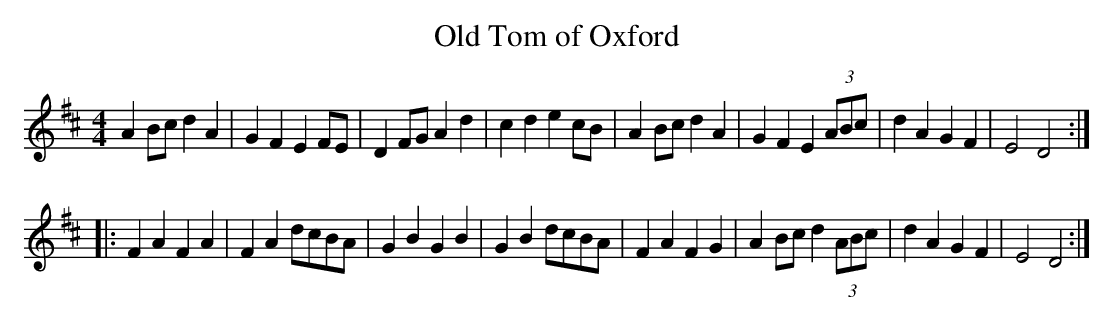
X:1
T:Old Tom of Oxford
M:4/4
K:D
A2Bc d2A2 | G2F2 E2 FE | D2FG A2d2 | c2d2 e2cB | \
A2Bc d2A2 | G2F2 E2 (3ABc | d2A2 G2F2 | E4 D4 ::
F2A2 F2A2 | F2A2 dcBA | G2B2 G2B2 | G2B2 dcBA |\
F2A2 F2G2 | A2Bc d2(3ABc | d2A2 G2F2 | E4 D4 :|
